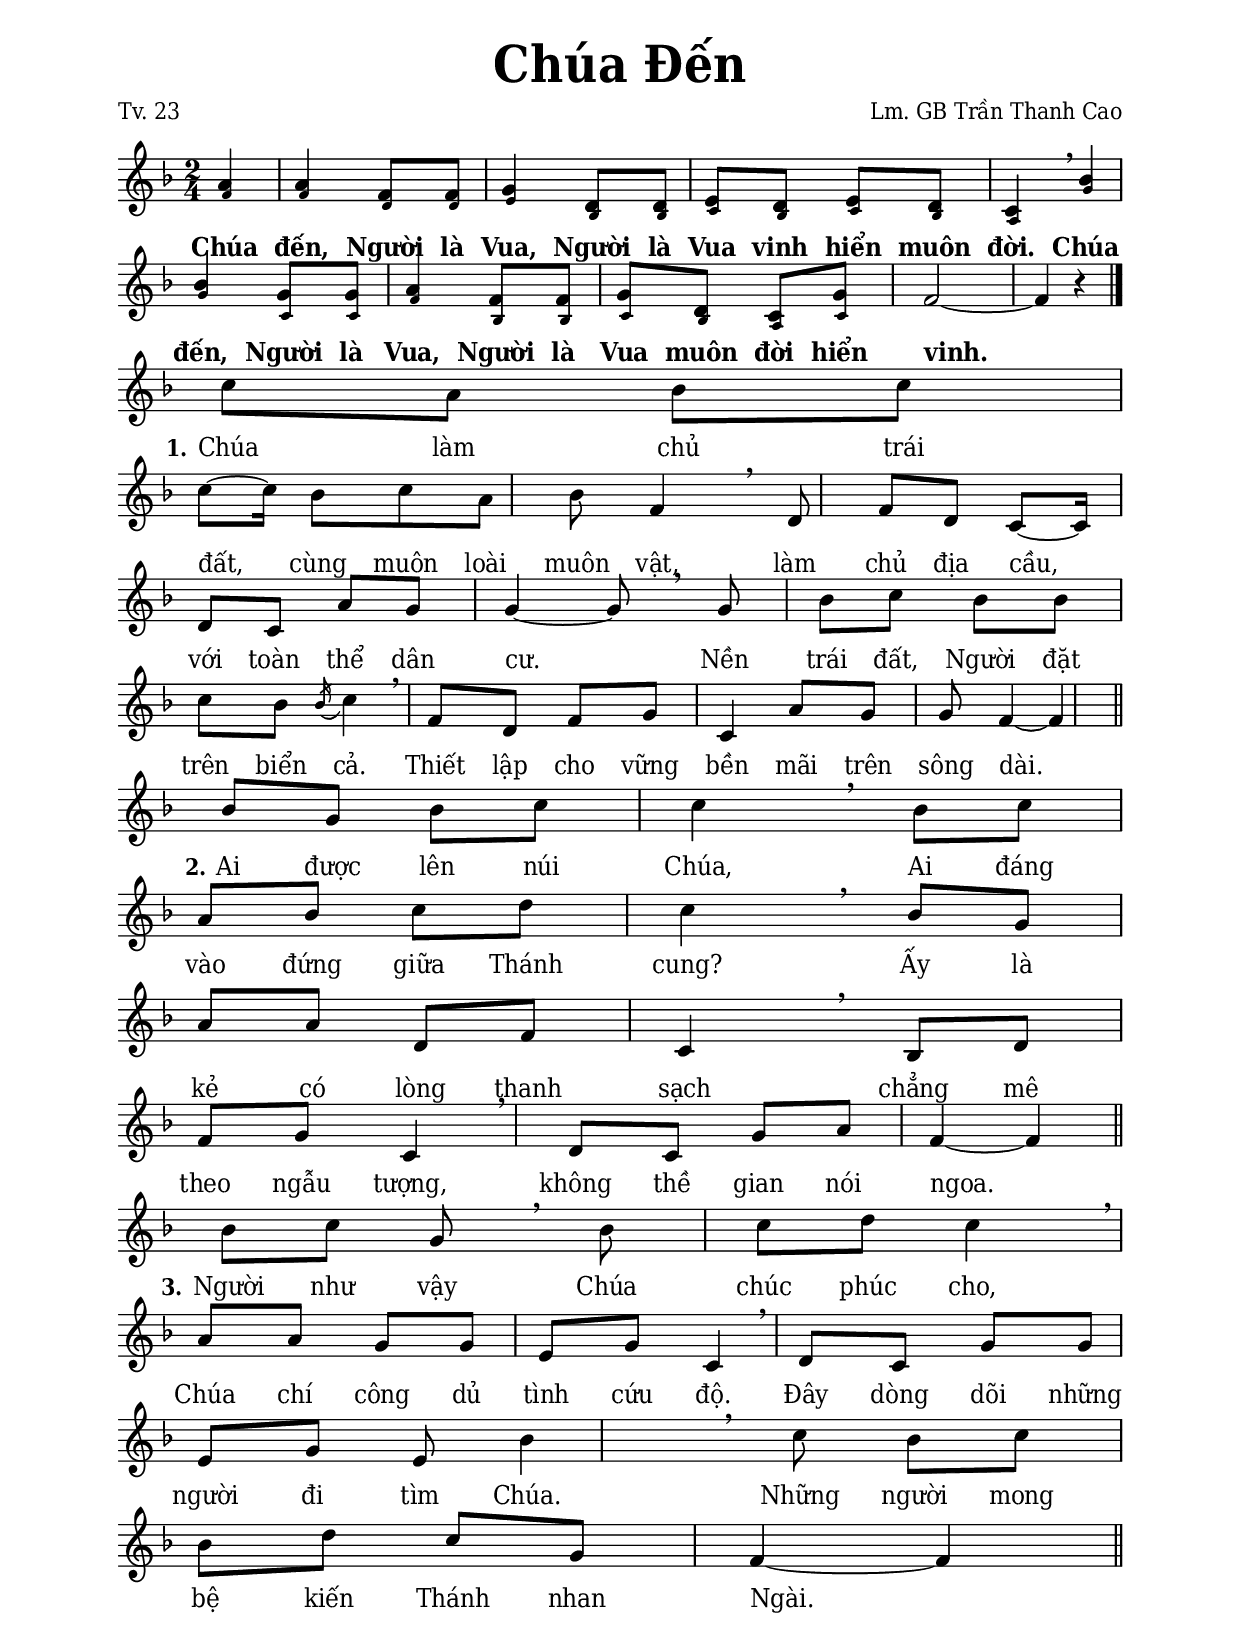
% Cài đặt chung
\version "2.22.1"
\include "english.ly"

\header {
  title = \markup { \fontsize #3 "Chúa Đến" }
  poet = "Tv. 23"
  composer = "Lm. GB Trần Thanh Cao"
  arranger = " "
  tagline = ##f
}

% Nhạc điệp khúc
nhacDiepKhucSop = \relative c'' {
  \partial 4 a4 |
  a4 f8 f |
  g4 d8 d |
  e d e d |
  c4 \breathe bf' |
  bf g8 g |
  a4 f8 f |
  g d c g' |
  f2 ~ |
  f4 r \bar "|."
}

nhacDiepKhucBas = \relative c' {
  \partial 4 f4 |
  f d8 d |
  e4 bf8 bf |
  c bf c bf |
  a4 g' |
  g c,8 c |
  f4 bf,8 bf |
  c bf a c |
  f2 ~ |
  f4 r
}

% Nhạc phiên khúc
nhacPhienKhucMot = \relative c'' {
  c8 a bf c c ~ [c16] bf8 c a bf f4 \breathe
  d8 f d c ~ [c16] d8 c a' g g4 ~ g8 \breathe
  g8 bf c bf bf c bf \acciaccatura bf16 c4 \breathe
  f,8 d f g c,4 a'8 g g f4 ~ f \bar "||"
}

nhacPhienKhucHai = \relative c'' {
  bf8 g bf c c4 \breathe
  bf8 c a bf c d c4 \breathe
  bf8 g a a d, f c4 \breathe
  bf8 d f g c,4 \breathe
  d8 c g' a f4 ~ f \bar "||"
}

nhacPhienKhucBa = \relative c'' {
  bf8 c g \breathe
  bf c d c4 \breathe
  a8 a g g e g c,4 \breathe
  d8 c g' g e g e bf'4 \breathe
  c8 bf c bf d c g f4 ~ f \bar "||"
}

% Lời điệp khúc
loiDiepKhuc = \lyricmode {
  Chúa đến, Người là Vua,
  Người là Vua vinh hiển muôn đời.
  Chúa đến, Người là Vua,
  Người là Vua muôn đời hiển vinh.
}

% Lời phiên khúc
loiPhienKhucMot = \lyricmode {
  \set stanza = #"1."
  Chúa làm chủ trái đất, cùng muôn loài muôn vật,
  làm chủ địa cầu, với toàn thể dân cư.
  Nền trái đất, Người đặt trên biển cả.
  Thiết lập cho vững bền mãi trên sông dài.
}

loiPhienKhucHai = \lyricmode {
  \set stanza = #"2."
  Ai được lên núi Chúa,
  Ai đáng vào đứng giữa Thánh cung?
  Ấy là kẻ có lòng thanh sạch chẳng mê theo ngẫu tượng,
  không thề gian nói ngoa.
}

loiPhienKhucBa = \lyricmode {
  \set stanza = #"3."
  Người như vậy Chúa chúc phúc cho,
  Chúa chí công dủ tình cứu độ.
  Đây dòng dõi những người đi tìm Chúa.
  Những người mong bệ kiến Thánh nhan Ngài.
}

% Dàn trang
\paper {
  #(set-paper-size "a4")
  top-margin = 20\mm
  bottom-margin = 10\mm
  left-margin = 20\mm
  right-margin = 20\mm
  indent = #0
  #(define fonts
    (make-pango-font-tree
      "Deja Vu Serif Condensed"
      "Deja Vu Serif Condensed"
      "Deja Vu Serif Condensed"
      (/ 20 20)))
  page-count = #1
  system-system-spacing = #'((basic-distance . 12)
                             (minimum-distance . 12)
                             (padding . 1))
  score-system-spacing = #'((basic-distance . 12)
                             (minimum-distance . 12)
                             (padding . 1))
}

% Thiết lập tông và nhịp
TongNhip = { \key f \major \time 2/4 }

% Đổi kích thước nốt cho bè phụ
notBePhu =
#(define-music-function (font-size music) (number? ly:music?)
   (for-some-music
     (lambda (m)
       (if (music-is-of-type? m 'rhythmic-event)
           (begin
             (set! (ly:music-property m 'tweaks)
                   (cons `(font-size . ,font-size)
                         (ly:music-property m 'tweaks)))
             #t)
           #f))
     music)
   music)

\score {
  \new ChoirStaff <<
    \new Staff = diepKhuc \with {
        \consists "Merge_rests_engraver"
        %\magnifyStaff #(magstep +1)
        printPartCombineTexts = ##f
      }
      <<
      \new Voice \TongNhip \partCombine 
        \nhacDiepKhucSop
        \notBePhu -3 { \nhacDiepKhucBas }
      \new NullVoice = nhacThamChieu \nhacDiepKhucSop
      \new Lyrics \with {
          \override VerticalAxisGroup.
            nonstaff-relatedstaff-spacing.padding = #1
          \override VerticalAxisGroup.
            nonstaff-unrelatedstaff-spacing.padding = #1
        }
        \lyricsto nhacThamChieu \loiDiepKhuc
      >>
  >>
  \layout {
    \override Lyrics.LyricText.font-series = #'bold
    %\override Lyrics.LyricText.font-size = #+2
    \override Lyrics.LyricSpace.minimum-distance = #1.6
    \override Score.BarNumber.break-visibility = ##(#f #f #f)
    %\override Score.SpacingSpanner.uniform-stretching = ##t
    \override Score.SpacingSpanner packed-spacing = ##t
  }
}

\score {
  \new ChoirStaff <<
    \new Staff = phienKhuc \with {
        %\magnifyStaff #(magstep +1)
      }
      <<
      \new Voice = beSop {
        \key f \major \time 2/4 \nhacPhienKhucMot
      }
    >>
    \new Lyrics \with {
          \override VerticalAxisGroup.
            nonstaff-relatedstaff-spacing.padding = #1
          \override VerticalAxisGroup.
            nonstaff-unrelatedstaff-spacing.padding = #1
        }
        \lyricsto beSop \loiPhienKhucMot
  >>
  \layout {
    \override Staff.TimeSignature.transparent = ##t
    %\override Lyrics.LyricText.font-size = #+2
    \override Lyrics.LyricSpace.minimum-distance = #2.5
    \override Score.BarNumber.break-visibility = ##(#f #f #f)
    \override Score.SpacingSpanner.uniform-stretching = ##t
    \set Score.barAlways = ##t
    \set Score.defaultBarType = ""
  } 
}

\score {
  \new ChoirStaff <<
    \new Staff = phienKhuc \with {
        %\magnifyStaff #(magstep +1)
      }
      <<
      \new Voice = beSop {
        \key f \major \time 2/4 \nhacPhienKhucHai
      }
    >>
    \new Lyrics \with {
          \override VerticalAxisGroup.
            nonstaff-relatedstaff-spacing.padding = #1
          \override VerticalAxisGroup.
            nonstaff-unrelatedstaff-spacing.padding = #1
        }
        \lyricsto beSop \loiPhienKhucHai
  >>
  \layout {
    \override Staff.TimeSignature.transparent = ##t
    %\override Lyrics.LyricText.font-size = #+2
    \override Lyrics.LyricSpace.minimum-distance = #4
    \override Score.BarNumber.break-visibility = ##(#f #f #f)
    \override Score.SpacingSpanner.uniform-stretching = ##t
    \set Score.barAlways = ##t
    \set Score.defaultBarType = ""
  } 
}

\score {
  \new ChoirStaff <<
    \new Staff = phienKhuc \with {
        %\magnifyStaff #(magstep +1)
      }
      <<
      \new Voice = beSop {
        \key f \major \time 2/4 \nhacPhienKhucBa
      }
    >>
    \new Lyrics \with {
          \override VerticalAxisGroup.
            nonstaff-relatedstaff-spacing.padding = #1
          \override VerticalAxisGroup.
            nonstaff-unrelatedstaff-spacing.padding = #1
        }
        \lyricsto beSop \loiPhienKhucBa
  >>
  \layout {
    \override Staff.TimeSignature.transparent = ##t
    %\override Lyrics.LyricText.font-size = #+2
    \override Lyrics.LyricSpace.minimum-distance = #4
    \override Score.BarNumber.break-visibility = ##(#f #f #f)
    \override Score.SpacingSpanner.uniform-stretching = ##t
    \set Score.barAlways = ##t
    \set Score.defaultBarType = ""
  } 
}
